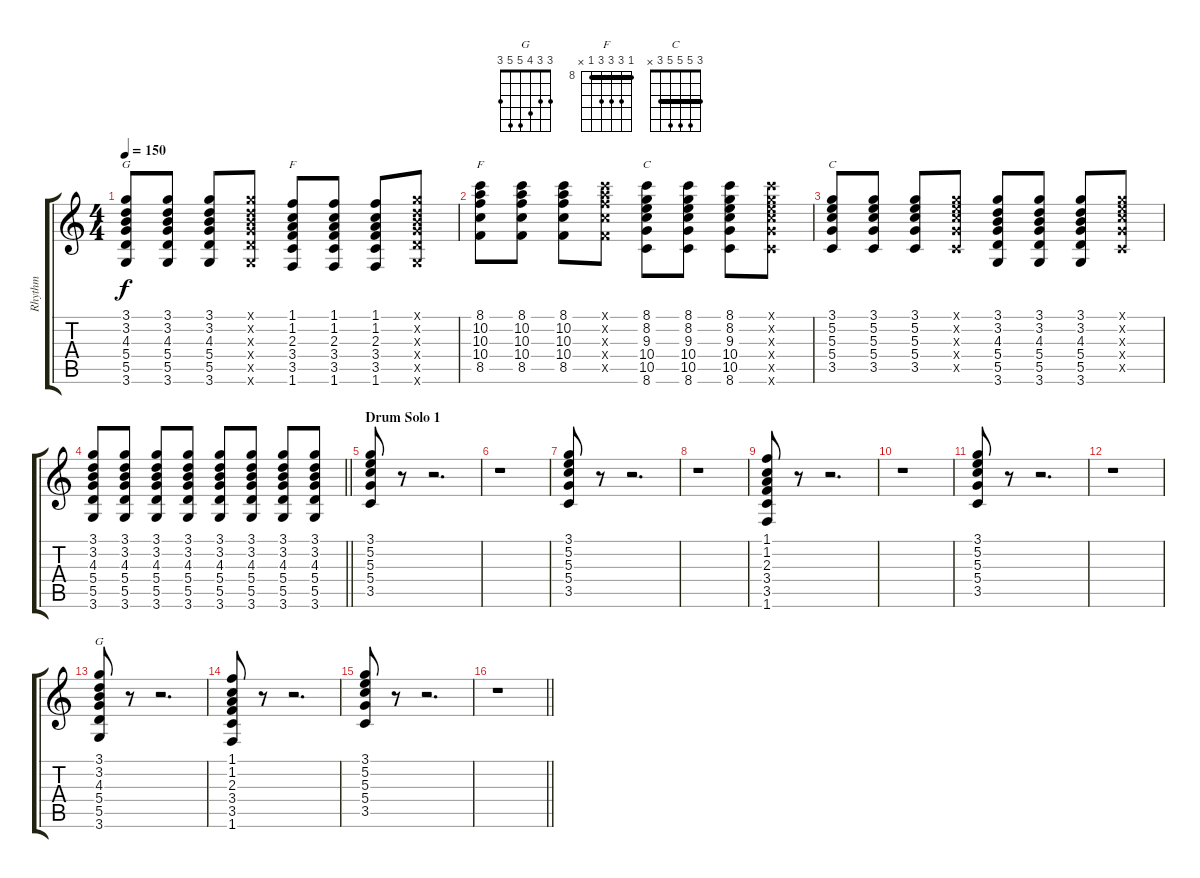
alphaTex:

\track ("Rhythm" "Rhythm") {instrument electricguitarjazz}
\staff {score tabs}
\tuning (E4 B3 G3 D3 A2 E2) {hide}
\chord ("G" 3 3 4 5 5 3) {barre 3}
\chord ("F" 1 1 2 3 3 1) {barre 1}
\chord ("F" 8 10 10 10 8 x) {firstfret 8 barre 8}
\chord ("C" 8 8 9 10 10 8) {firstfret 8 barre 8}
\chord ("C" 3 5 5 5 3 x) {barre 3}
\chord ("G" 3 3 4 5 5 3)
\ts (4 4)
\tempo 150
\clef g2
\ks c
(3.1 3.2 4.3 5.4 5.5 3.6).8{ch "G" dy f} (3.1 3.2 4.3 5.4 5.5 3.6).8 (3.1 3.2 4.3 5.4 5.5 3.6).8 (3.1{x} 3.2{x} 4.3{x} 5.4{x} 5.5{x} 3.6{x}).8 (1.1 1.2 2.3 3.4 3.5 1.6).8{ch "F"} (1.1 1.2 2.3 3.4 3.5 1.6).8 (1.1 1.2 2.3 3.4 3.5 1.6).8 (3.1{x} 3.2{x} 4.3{x} 5.4{x} 5.5{x} 3.6{x}).8 |
(8.1 10.2 10.3 10.4 8.5).8{ch "F"} (8.1 10.2 10.3 10.4 8.5).8 (8.1 10.2 10.3 10.4 8.5).8 (8.1{x} 10.2{x} 10.3{x} 10.4{x} 8.5{x}).8 (8.1 8.2 9.3 10.4 10.5 8.6).8{ch "C"} (8.1 8.2 9.3 10.4 10.5 8.6).8 (8.1 8.2 9.3 10.4 10.5 8.6).8 (8.1{x} 8.2{x} 9.3{x} 10.4{x} 10.5{x} 8.6{x}).8 |
(3.1 5.2 5.3 5.4 3.5).8{ch "C"} (3.1 5.2 5.3 5.4 3.5).8 (3.1 5.2 5.3 5.4 3.5).8 (3.1{x} 5.2{x} 5.3{x} 5.4{x} 3.5{x}).8 (3.1 3.2 4.3 5.4 5.5 3.6).8 (3.1 3.2 4.3 5.4 5.5 3.6).8 (3.1 3.2 4.3 5.4 5.5 3.6).8 (3.1{x} 5.2{x} 5.3{x} 5.4{x} 3.5{x}).8 |
\barLineRight lightlight
(3.1 3.2 4.3 5.4 5.5 3.6).8 (3.1 3.2 4.3 5.4 5.5 3.6).8 (3.1 3.2 4.3 5.4 5.5 3.6).8 (3.1 3.2 4.3 5.4 5.5 3.6).8 (3.1 3.2 4.3 5.4 5.5 3.6).8 (3.1 3.2 4.3 5.4 5.5 3.6).8 (3.1 3.2 4.3 5.4 5.5 3.6).8 (3.1 3.2 4.3 5.4 5.5 3.6).8 |
\section ("" "Drum Solo 1")
(3.1 5.2 5.3 5.4 3.5).8 r.8 r.2{d} |
r.1 |
(3.1 5.2 5.3 5.4 3.5).8 r.8 r.2{d} |
r.1 |
(1.1 1.2 2.3 3.4 3.5 1.6).8 r.8 r.2{d} |
r.1 |
(3.1 5.2 5.3 5.4 3.5).8 r.8 r.2{d} |
r.1 |
(3.1 3.2 4.3 5.4 5.5 3.6).8{ch "G"} r.8 r.2{d} |
(1.1 1.2 2.3 3.4 3.5 1.6).8 r.8 r.2{d} |
(3.1 5.2 5.3 5.4 3.5).8 r.8 r.2{d} |
\barLineRight lightlight
r.1
